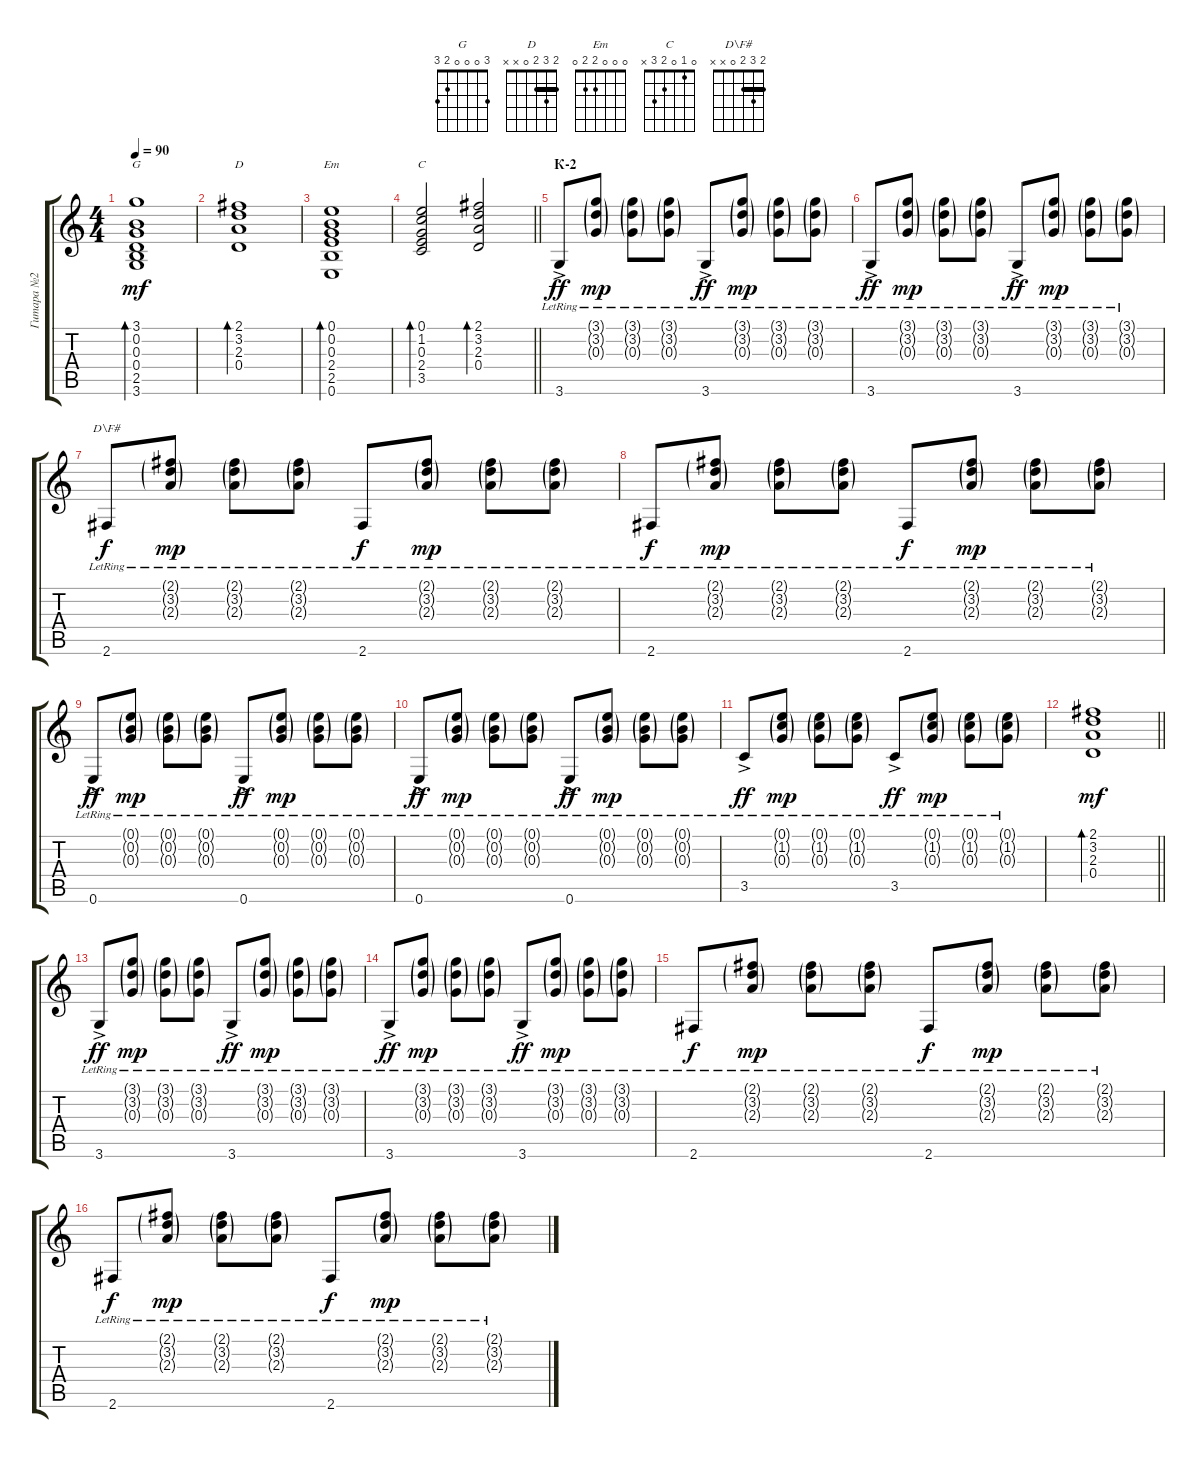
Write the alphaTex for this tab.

\track ("Гитара №2 " "Гитара №2 ") {instrument acousticguitarsteel}
\staff {score tabs}
\tuning (E4 B3 G3 D3 A2 E2) {hide}
\chord ("G" 3 0 0 0 2 3)
\chord ("D" 2 3 2 0 x x) {barre 2}
\chord ("Em" 0 0 0 2 2 0)
\chord ("C" 0 1 0 2 3 x)
\chord ("D\\F#" 2 3 2 0 x x) {barre 2}
\ts (4 4)
\tempo 90
\clef g2
\ks c
(3.1 0.2 0.3 0.4 2.5 3.6).1{bd 120 ch "G" dy mf} |
(2.1 3.2 2.3 0.4).1{bd 120 ch "D"} |
(0.1 0.2 0.3 2.4 2.5 0.6).1{bd 120 ch "Em"} |
\barLineRight lightlight
(0.1 1.2 0.3 2.4 3.5).2{bd 120 ch "C"} (2.1 3.2 2.3 0.4).2{bd 240} |
\section ("" "К-2")
3.6{ac lr}.8{dy ff volume 10} (3.1{g lr} 3.2{g lr} 0.3{g lr}).8{dy mp} (3.1{g lr} 3.2{g lr} 0.3{g lr}).8 (3.1{g lr} 3.2{g lr} 0.3{g lr}).8 3.6{ac lr}.8{dy ff} (3.1{g lr} 3.2{g lr} 0.3{g lr}).8{dy mp} (3.1{g lr} 3.2{g lr} 0.3{g lr}).8 (3.1{g lr} 3.2{g lr} 0.3{g lr}).8 |
3.6{ac lr}.8{dy ff} (3.1{g lr} 3.2{g lr} 0.3{g lr}).8{dy mp} (3.1{g lr} 3.2{g lr} 0.3{g lr}).8 (3.1{g lr} 3.2{g lr} 0.3{g lr}).8 3.6{ac lr}.8{dy ff} (3.1{g lr} 3.2{g lr} 0.3{g lr}).8{dy mp} (3.1{g lr} 3.2{g lr} 0.3{g lr}).8 (3.1{g lr} 3.2{g lr} 0.3{g lr}).8 |
2.6{lr}.8{ch "D\\F#" dy f} (2.1{g lr} 3.2{g lr} 2.3{g lr}).8{dy mp} (2.1{g lr} 3.2{g lr} 2.3{g lr}).8 (2.1{g lr} 3.2{g lr} 2.3{g lr}).8 2.6{lr}.8{dy f} (2.1{g lr} 3.2{g lr} 2.3{g lr}).8{dy mp} (2.1{g lr} 3.2{g lr} 2.3{g lr}).8 (2.1{g lr} 3.2{g lr} 2.3{g lr}).8 |
2.6{lr}.8{dy f} (2.1{g lr} 3.2{g lr} 2.3{g lr}).8{dy mp} (2.1{g lr} 3.2{g lr} 2.3{g lr}).8 (2.1{g lr} 3.2{g lr} 2.3{g lr}).8 2.6{lr}.8{dy f} (2.1{g lr} 3.2{g lr} 2.3{g lr}).8{dy mp} (2.1{g lr} 3.2{g lr} 2.3{g lr}).8 (2.1{g lr} 3.2{g lr} 2.3{g lr}).8 |
0.6{ac lr}.8{dy ff} (0.1{g lr} 0.2{g lr} 0.3{g lr}).8{dy mp} (0.1{g lr} 0.2{g lr} 0.3{g lr}).8 (0.1{g lr} 0.2{g lr} 0.3{g lr}).8 0.6{ac lr}.8{dy ff} (0.1{g lr} 0.2{g lr} 0.3{g lr}).8{dy mp} (0.1{g lr} 0.2{g lr} 0.3{g lr}).8 (0.1{g lr} 0.2{g lr} 0.3{g lr}).8 |
0.6{ac lr}.8{dy ff} (0.1{g lr} 0.2{g lr} 0.3{g lr}).8{dy mp} (0.1{g lr} 0.2{g lr} 0.3{g lr}).8 (0.1{g lr} 0.2{g lr} 0.3{g lr}).8 0.6{ac lr}.8{dy ff} (0.1{g lr} 0.2{g lr} 0.3{g lr}).8{dy mp} (0.1{g lr} 0.2{g lr} 0.3{g lr}).8 (0.1{g lr} 0.2{g lr} 0.3{g lr}).8 |
3.5{ac lr}.8{dy ff} (0.1{g lr} 1.2{g lr} 0.3{g lr}).8{dy mp} (0.1{g lr} 1.2{g lr} 0.3{g lr}).8 (0.1{g lr} 1.2{g lr} 0.3{g lr}).8 3.5{ac lr}.8{dy ff} (0.1{g lr} 1.2{g lr} 0.3{g lr}).8{dy mp} (0.1{g lr} 1.2{g lr} 0.3{g lr}).8 (0.1{g lr} 1.2{g lr} 0.3{g lr}).8 |
\barLineRight lightlight
(2.1 3.2 2.3 0.4).1{bd 120 dy mf} |
3.6{ac lr}.8{dy ff volume 10} (3.1{g lr} 3.2{g lr} 0.3{g lr}).8{dy mp} (3.1{g lr} 3.2{g lr} 0.3{g lr}).8 (3.1{g lr} 3.2{g lr} 0.3{g lr}).8 3.6{ac lr}.8{dy ff} (3.1{g lr} 3.2{g lr} 0.3{g lr}).8{dy mp} (3.1{g lr} 3.2{g lr} 0.3{g lr}).8 (3.1{g lr} 3.2{g lr} 0.3{g lr}).8 |
3.6{ac lr}.8{dy ff} (3.1{g lr} 3.2{g lr} 0.3{g lr}).8{dy mp} (3.1{g lr} 3.2{g lr} 0.3{g lr}).8 (3.1{g lr} 3.2{g lr} 0.3{g lr}).8 3.6{ac lr}.8{dy ff} (3.1{g lr} 3.2{g lr} 0.3{g lr}).8{dy mp} (3.1{g lr} 3.2{g lr} 0.3{g lr}).8 (3.1{g lr} 3.2{g lr} 0.3{g lr}).8 |
2.6{lr}.8{dy f} (2.1{g lr} 3.2{g lr} 2.3{g lr}).8{dy mp} (2.1{g lr} 3.2{g lr} 2.3{g lr}).8 (2.1{g lr} 3.2{g lr} 2.3{g lr}).8 2.6{lr}.8{dy f} (2.1{g lr} 3.2{g lr} 2.3{g lr}).8{dy mp} (2.1{g lr} 3.2{g lr} 2.3{g lr}).8 (2.1{g lr} 3.2{g lr} 2.3{g lr}).8 |
2.6{lr}.8{dy f} (2.1{g lr} 3.2{g lr} 2.3{g lr}).8{dy mp} (2.1{g lr} 3.2{g lr} 2.3{g lr}).8 (2.1{g lr} 3.2{g lr} 2.3{g lr}).8 2.6{lr}.8{dy f} (2.1{g lr} 3.2{g lr} 2.3{g lr}).8{dy mp} (2.1{g lr} 3.2{g lr} 2.3{g lr}).8 (2.1{g lr} 3.2{g lr} 2.3{g lr}).8
